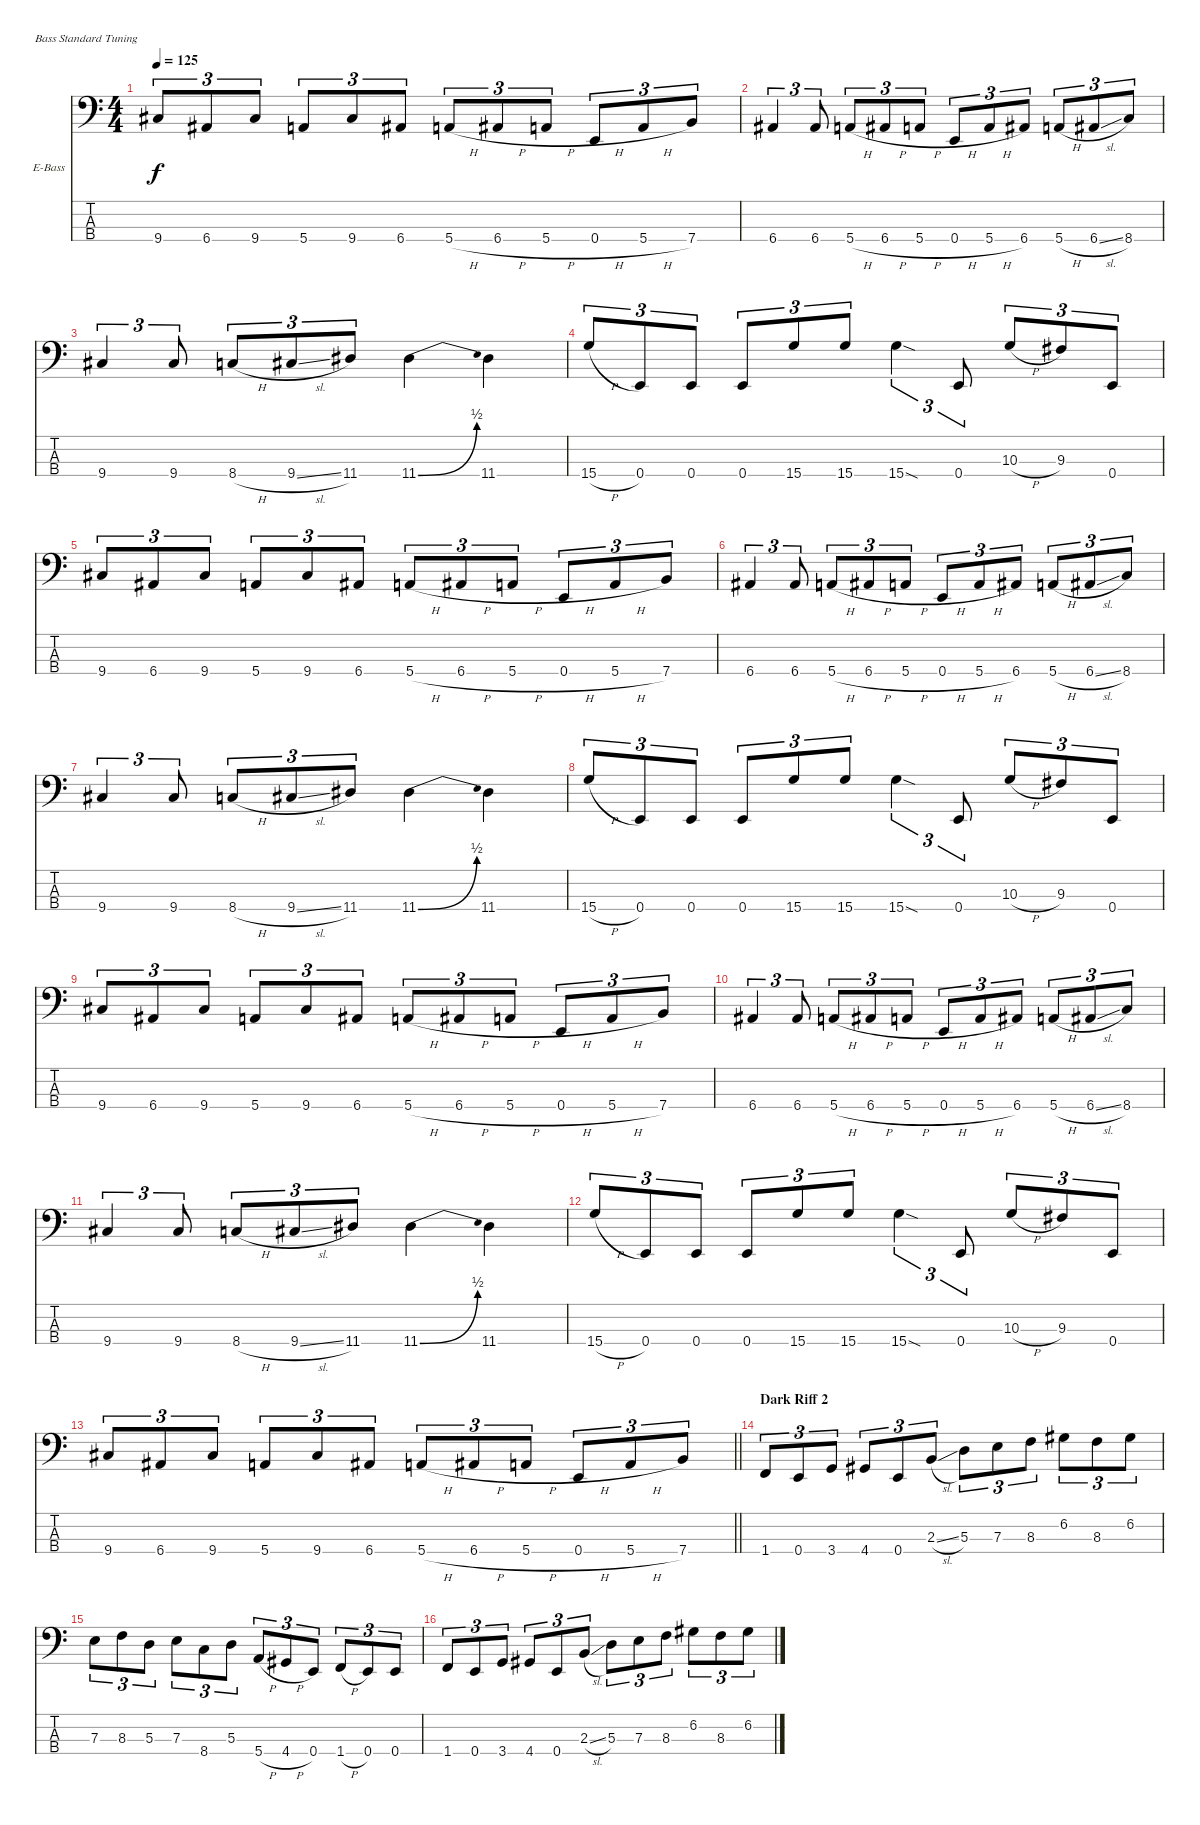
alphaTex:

\bracketExtendMode nobrackets
\firstSystemTrackNameOrientation horizontal
\otherSystemsTrackNameOrientation horizontal
\track ("Martin Mendez" "E-Bass") {instrument electricbasspick}
\staff {score tabs}
\tuning (G2 D2 A1 E1)
\ts (4 4)
\tempo 125
\clef f4
\ks c
9.4.8{tu (3 2) dy f} 6.4.8{tu (3 2)} 9.4.8{tu (3 2)} 5.4.8{tu (3 2)} 9.4.8{tu (3 2)} 6.4.8{tu (3 2)} 5.4{h}.8{tu (3 2)} 6.4{h}.8{tu (3 2)} 5.4{h}.8{tu (3 2)} 0.4{h}.8{tu (3 2)} 5.4{h}.8{tu (3 2)} 7.4.8{tu (3 2)} |
6.4.4{tu (3 2)} 6.4.8{tu (3 2)} 5.4{h}.8{tu (3 2)} 6.4{h}.8{tu (3 2)} 5.4{h}.8{tu (3 2)} 0.4{h}.8{tu (3 2)} 5.4{h}.8{tu (3 2)} 6.4.8{tu (3 2)} 5.4{h}.8{tu (3 2)} 6.4{sl}.8{tu (3 2)} 8.4.8{tu (3 2)} |
9.4.4{tu (3 2)} 9.4.8{tu (3 2)} 8.4{h}.8{tu (3 2)} 9.4{sl}.8{tu (3 2)} 11.4.8{tu (3 2)} 11.4{be (bend 0 0 60 2)}.4 11.4.4 |
15.4{h}.8{tu (3 2)} 0.4.8{tu (3 2)} 0.4.8{tu (3 2)} 0.4.8{tu (3 2)} 15.4.8{tu (3 2)} 15.4.8{tu (3 2)} 15.4{sod}.4{tu (3 2)} 0.4.8{tu (3 2)} 10.3{h}.8{tu (3 2)} 9.3.8{tu (3 2)} 0.4.8{tu (3 2)} |
9.4.8{tu (3 2)} 6.4.8{tu (3 2)} 9.4.8{tu (3 2)} 5.4.8{tu (3 2)} 9.4.8{tu (3 2)} 6.4.8{tu (3 2)} 5.4{h}.8{tu (3 2)} 6.4{h}.8{tu (3 2)} 5.4{h}.8{tu (3 2)} 0.4{h}.8{tu (3 2)} 5.4{h}.8{tu (3 2)} 7.4.8{tu (3 2)} |
6.4.4{tu (3 2)} 6.4.8{tu (3 2)} 5.4{h}.8{tu (3 2)} 6.4{h}.8{tu (3 2)} 5.4{h}.8{tu (3 2)} 0.4{h}.8{tu (3 2)} 5.4{h}.8{tu (3 2)} 6.4.8{tu (3 2)} 5.4{h}.8{tu (3 2)} 6.4{sl}.8{tu (3 2)} 8.4.8{tu (3 2)} |
9.4.4{tu (3 2)} 9.4.8{tu (3 2)} 8.4{h}.8{tu (3 2)} 9.4{sl}.8{tu (3 2)} 11.4.8{tu (3 2)} 11.4{be (bend 0 0 60 2)}.4 11.4.4 |
15.4{h}.8{tu (3 2)} 0.4.8{tu (3 2)} 0.4.8{tu (3 2)} 0.4.8{tu (3 2)} 15.4.8{tu (3 2)} 15.4.8{tu (3 2)} 15.4{sod}.4{tu (3 2)} 0.4.8{tu (3 2)} 10.3{h}.8{tu (3 2)} 9.3.8{tu (3 2)} 0.4.8{tu (3 2)} |
9.4.8{tu (3 2)} 6.4.8{tu (3 2)} 9.4.8{tu (3 2)} 5.4.8{tu (3 2)} 9.4.8{tu (3 2)} 6.4.8{tu (3 2)} 5.4{h}.8{tu (3 2)} 6.4{h}.8{tu (3 2)} 5.4{h}.8{tu (3 2)} 0.4{h}.8{tu (3 2)} 5.4{h}.8{tu (3 2)} 7.4.8{tu (3 2)} |
6.4.4{tu (3 2)} 6.4.8{tu (3 2)} 5.4{h}.8{tu (3 2)} 6.4{h}.8{tu (3 2)} 5.4{h}.8{tu (3 2)} 0.4{h}.8{tu (3 2)} 5.4{h}.8{tu (3 2)} 6.4.8{tu (3 2)} 5.4{h}.8{tu (3 2)} 6.4{sl}.8{tu (3 2)} 8.4.8{tu (3 2)} |
9.4.4{tu (3 2)} 9.4.8{tu (3 2)} 8.4{h}.8{tu (3 2)} 9.4{sl}.8{tu (3 2)} 11.4.8{tu (3 2)} 11.4{be (bend 0 0 60 2)}.4 11.4.4 |
15.4{h}.8{tu (3 2)} 0.4.8{tu (3 2)} 0.4.8{tu (3 2)} 0.4.8{tu (3 2)} 15.4.8{tu (3 2)} 15.4.8{tu (3 2)} 15.4{sod}.4{tu (3 2)} 0.4.8{tu (3 2)} 10.3{h}.8{tu (3 2)} 9.3.8{tu (3 2)} 0.4.8{tu (3 2)} |
\barLineRight lightlight
9.4.8{tu (3 2)} 6.4.8{tu (3 2)} 9.4.8{tu (3 2)} 5.4.8{tu (3 2)} 9.4.8{tu (3 2)} 6.4.8{tu (3 2)} 5.4{h}.8{tu (3 2)} 6.4{h}.8{tu (3 2)} 5.4{h}.8{tu (3 2)} 0.4{h}.8{tu (3 2)} 5.4{h}.8{tu (3 2)} 7.4.8{tu (3 2)} |
\section ("" "Dark Riff 2")
1.4.8{tu (3 2)} 0.4.8{tu (3 2)} 3.4.8{tu (3 2)} 4.4.8{tu (3 2)} 0.4.8{tu (3 2)} 2.3{sl}.8{tu (3 2)} 5.3.8{tu (3 2)} 7.3.8{tu (3 2)} 8.3.8{tu (3 2)} 6.2.8{tu (3 2)} 8.3.8{tu (3 2)} 6.2.8{tu (3 2)} |
7.3.8{tu (3 2)} 8.3.8{tu (3 2)} 5.3.8{tu (3 2)} 7.3.8{tu (3 2)} 8.4.8{tu (3 2)} 5.3.8{tu (3 2)} 5.4{h}.8{tu (3 2)} 4.4{h}.8{tu (3 2)} 0.4.8{tu (3 2)} 1.4{h}.8{tu (3 2)} 0.4.8{tu (3 2)} 0.4.8{tu (3 2)} |
1.4.8{tu (3 2)} 0.4.8{tu (3 2)} 3.4.8{tu (3 2)} 4.4.8{tu (3 2)} 0.4.8{tu (3 2)} 2.3{sl}.8{tu (3 2)} 5.3.8{tu (3 2)} 7.3.8{tu (3 2)} 8.3.8{tu (3 2)} 6.2.8{tu (3 2)} 8.3.8{tu (3 2)} 6.2.8{tu (3 2)}
